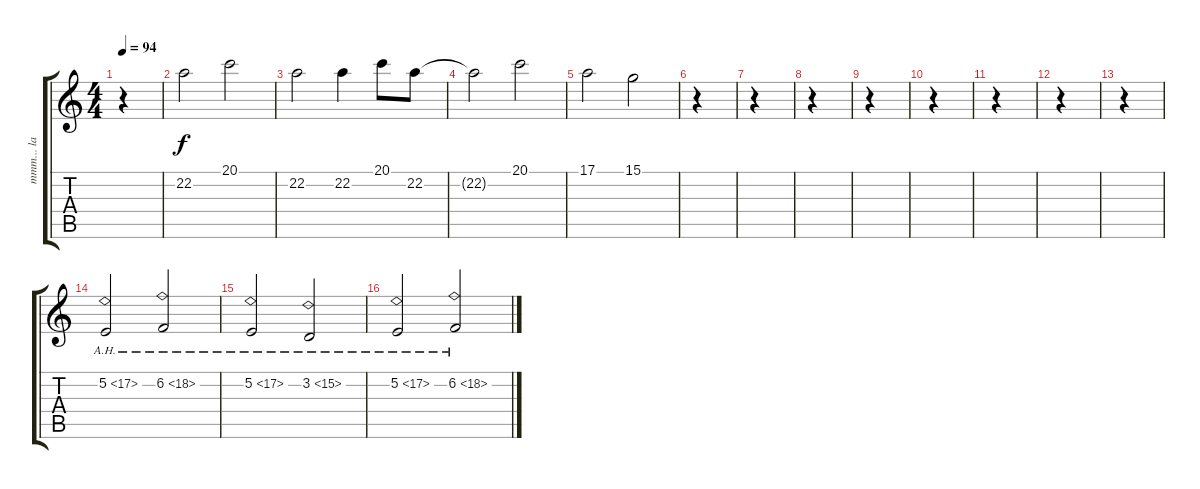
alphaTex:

\track ("mmm... la he elegido yo" "mmm... la ") {instrument rockorgan}
\staff {score tabs}
\tuning (E4 B3 G3 D3 A2 E2) {hide}
\ts (4 4)
\tempo 94
\clef g2
\ks c
r.4{dy f instrument rockorgan} |
22.2.2 20.1.2 |
22.2.2 22.2.4 20.1.8 22.2.8 |
22.2{t}.2 20.1.2 |
17.1.2 15.1.2 |
r.4 |
r.4 |
r.4 |
r.4 |
r.4 |
r.4 |
r.4 |
r.4 |
5.2{ah 12}.2 6.2{ah 12}.2 |
5.2{ah 12}.2 3.2{ah 12}.2 |
5.2{ah 12}.2 6.2{ah 12}.2
